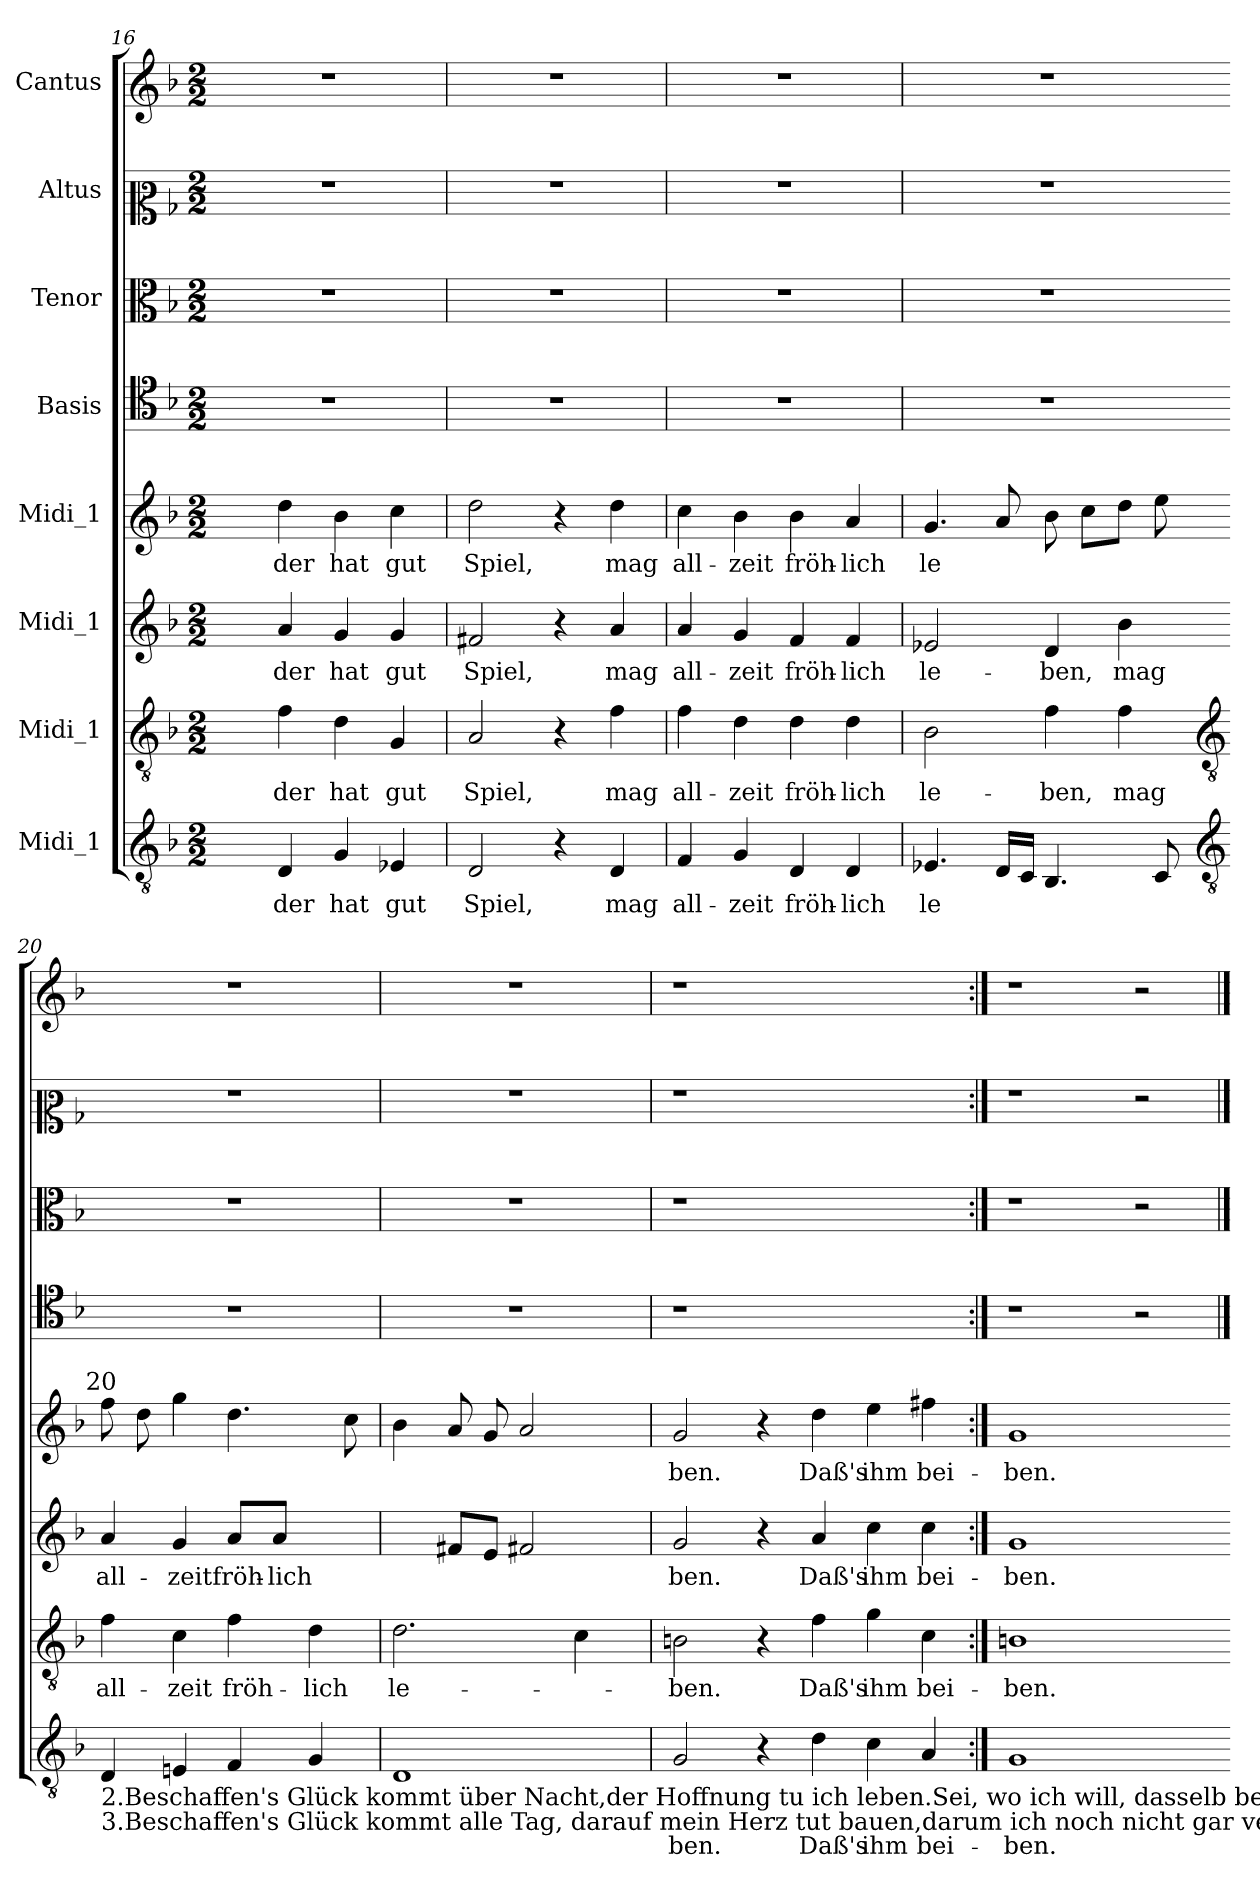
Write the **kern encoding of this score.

**kern	**text	**kern	**text	**kern	**text	**kern	**text	**kern	**kern	**kern	**kern
*part8	*part8	*part7	*part7	*part6	*part6	*part5	*part5	*part4	*part3	*part2	*part1
*staff8	*staff8	*staff7	*staff7	*staff6	*staff6	*staff5	*staff5	*staff4	*staff3	*staff2	*staff1
*I"Midi_1	*	*I"Midi_1	*	*I"Midi_1	*	*I"Midi_1	*	*I"Basis	*I"Tenor	*I"Altus	*I"Cantus
*clefGv2	*	*clefGv2	*	*clefG2	*	*clefG2	*	*clefC4	*clefC3	*clefC2	*clefG2
*k[b-]	*	*k[b-]	*	*k[b-]	*	*k[b-]	*	*k[b-]	*k[b-]	*k[b-]	*k[b-]
*F:	*	*F:	*	*F:	*	*F:	*	*F:	*F:	*F:	*F:
*M2/2	*	*M2/2	*	*M2/2	*	*M2/2	*	*M2/2	*M2/2	*M2/2	*M2/2
=16	=16	=16	=16	=16	=16	=16	=16	=16	=16	=16	=16
4dyy]	.	4fyy]	.	4ayy]	.	4ddyy]	.	1r	1r	1r	1r
!	!LO:LY:b	!	!LO:LY:b	!	!LO:LY:b	!	!LO:LY:b	!	!	!	!
4D	der	4f	der	4a	der	4dd	der	.	.	.	.
!	!LO:LY:b	!	!LO:LY:b	!	!LO:LY:b	!	!LO:LY:b	!	!	!	!
4G	hat	4d	hat	4g	hat	4b-	hat	.	.	.	.
!	!LO:LY:b	!	!LO:LY:b	!	!LO:LY:b	!	!LO:LY:b	!	!	!	!
4E-X	gut	4G	gut	4g	gut	4cc	gut	.	.	.	.
=17	=17	=17	=17	=17	=17	=17	=17	=17	=17	=17	=17
!	!LO:LY:b	!	!LO:LY:b	!	!LO:LY:b	!	!LO:LY:b	!	!	!	!
2D	Spiel,	2A	Spiel,	2f#X	Spiel,	2dd	Spiel,	1r	1r	1r	1r
4r	.	4r	.	4r	.	4r	.	.	.	.	.
!	!LO:LY:b	!	!LO:LY:b	!	!LO:LY:b	!	!LO:LY:b	!	!	!	!
4D	mag	4f	mag	4a	mag	4dd	mag	.	.	.	.
=18	=18	=18	=18	=18	=18	=18	=18	=18	=18	=18	=18
!	!LO:LY:b	!	!LO:LY:b	!	!LO:LY:b	!	!LO:LY:b	!	!	!	!
4F	all-	4f	all-	4a	all-	4cc	all-	1r	1r	1r	1r
!	!LO:LY:b	!	!LO:LY:b	!	!LO:LY:b	!	!LO:LY:b	!	!	!	!
4G	-zeit	4d	-zeit	4g	-zeit	4b-	-zeit	.	.	.	.
!	!LO:LY:b	!	!LO:LY:b	!	!LO:LY:b	!	!LO:LY:b	!	!	!	!
4D	fröh-	4d	fröh-	4f	fröh-	4b-	fröh-	.	.	.	.
!	!LO:LY:b	!	!LO:LY:b	!	!LO:LY:b	!	!LO:LY:b	!	!	!	!
4D	-lich	4d	-lich	4f	-lich	4a	-lich	.	.	.	.
=19	=19	=19	=19	=19	=19	=19	=19	=19	=19	=19	=19
!	!LO:LY:b	!	!LO:LY:b	!	!LO:LY:b	!	!LO:LY:b	!	!	!	!
4.E-X	le-	2B-	le-	2e-X	le-	4.g	le-	1r	1r	1r	1r
16D/LL	.	.	.	.	.	8a	.	.	.	.	.
16C/JJ	.	.	.	.	.	.	.	.	.	.	.
!	!LO:LY:b	!	!LO:LY:b	!	!LO:LY:b	!	!	!	!	!	!
4.BB-	--	4f	-ben,	4d	-ben,	8b-	.	.	.	.	.
.	.	.	.	.	.	8ccL	.	.	.	.	.
!	!	!	!LO:LY:b	!	!LO:LY:b	!	!	!	!	!	!
.	.	4f	mag	4b-	mag	8ddJ	.	.	.	.	.
8C	.	.	.	.	.	8ee	.	.	.	.	.
!!LO:LB:g=z
=20-	=20	=20-	=20	=20-	=20	=20-	=20	=20	=20	=20	=20
*clefGv2	*	*clefGv2	*	*	*	*	*	*	*	*	*
!	!	!	!	!	!	!LO:TX:a:cj:t=20	!	!	!	!	!
!LO:TX:b:t=2.Beschaffen's Glück  kommt über Nacht,der Hoffnung tu ich leben.Sei, wo ich will, dasselb betracht,Glück wird von mir nicht streben.Darum  mein Hort, gedenk der Wort,laß dich kein Arg's anfechten.Es kommt der Tag, dir wahrlich sag,du find'st mich ganz gerechten.	!	!	!	!	!	!	!	!	!	!	!
!LO:TX:b:t=3.Beschaffen's Glück  kommt alle Tag, darauf mein Herz tut bauen,darum ich noch nicht gar verzag,sondern dem Glück vertraue,daß all mein Sach und Ungemachzu Freuden sich wird kehren.Wo das geschicht, bin ich verpflicht',mein Lieb mit dir zu mehren.	!	!	!	!	!	!	!	!	!	!	!
!	!LO:LY:b	!	!LO:LY:b	!	!LO:LY:b	!	!LO:LY:b	!	!	!	!
4D	-	4f	all-	4a	all-	8ff	--	1r	1r	1r	1r
.	.	.	.	.	.	8dd	.	.	.	.	.
!	!	!	!LO:LY:b	!	!LO:LY:b	!	!	!	!	!	!
4E	.	4c	-zeit	4g	-zeit	4gg	.	.	.	.	.
!	!	!	!LO:LY:b	!	!LO:LY:b	!	!	!	!	!	!
4F	.	4f	fröh-	8a/L	fröh-	4.dd	.	.	.	.	.
!	!	!	!	!	!LO:LY:b	!	!	!	!	!	!
.	.	.	.	8a/J	-lich	.	.	.	.	.	.
!	!	!	!LO:LY:b	!	!LO:LY:b	!	!	!	!	!	!
4G	.	4d	-lich	[4gyy	le-	.	.	.	.	.	.
!	!	!	!	!	!	!	!LO:LY:b	!	!	!	!
.	.	.	.	.	.	8cc	-	.	.	.	.
=21	=21	=21	=21	=21	=21	=21	=21	=21	=21	=21	=21
!	!	!	!LO:LY:b	!	!	!	!	!	!	!	!
1D	.	2.d	le-	4gyy]	.	4b-	.	1r	1r	1r	1r
.	.	.	.	8f#/L	.	8a	.	.	.	.	.
.	.	.	.	8e/J	.	8g	.	.	.	.	.
.	.	.	.	2f#X	.	2a	.	.	.	.	.
.	.	4c	.	.	.	.	.	.	.	.	.
=22	=22	=22	=22	=22	=22	=22	=22	=22	=22	=22	=22
!	!LO:LY:b	!	!LO:LY:b	!	!LO:LY:b	!	!LO:LY:b	!	!	!	!
2G	ben.	2Bn	-ben.	2g	-ben.	2g	ben.	1r	1r	1r	1r
4r	.	4r	.	4r	.	4r	.	.	.	.	.
!	!LO:LY:b	!	!LO:LY:b	!	!LO:LY:b	!	!LO:LY:b	!	!	!	!
4d	Daß's	4f	Daß's	4a	Daß's	4dd	Daß's	.	.	.	.
!	!LO:LY:b	!	!LO:LY:b	!	!LO:LY:b	!	!LO:LY:b	!	!	!	!
4c	ihm	4g	ihm	4cc	ihm	4ee	ihm	2ryy	2ryy	2ryy	2ryy
!	!LO:LY:b	!	!LO:LY:b	!	!LO:LY:b	!	!LO:LY:b	!	!	!	!
4A	bei -	4c	bei -	4cc	bei -	4ff#X	bei -	.	.	.	.
=23:|!	=23:|!	=23:|!	=23:|!	=23:|!	=23:|!	=23:|!	=23:|!	=23:|!	=23:|!	=23:|!	=23:|!
!	!LO:LY:b	!	!LO:LY:b	!	!LO:LY:b	!	!LO:LY:b	!	!	!	!
1G	ben.	1Bn	ben.	1g	ben.	1g	ben.	1r	1r	1r	1r
2ryy	.	2ryy	.	2ryy	.	2ryy	.	2r	2r	2r	2r
=-	==	=-	==	=-	==	=-	==	==	==	==	==
*-	*-	*-	*-	*-	*-	*-	*-	*-	*-	*-	*-
